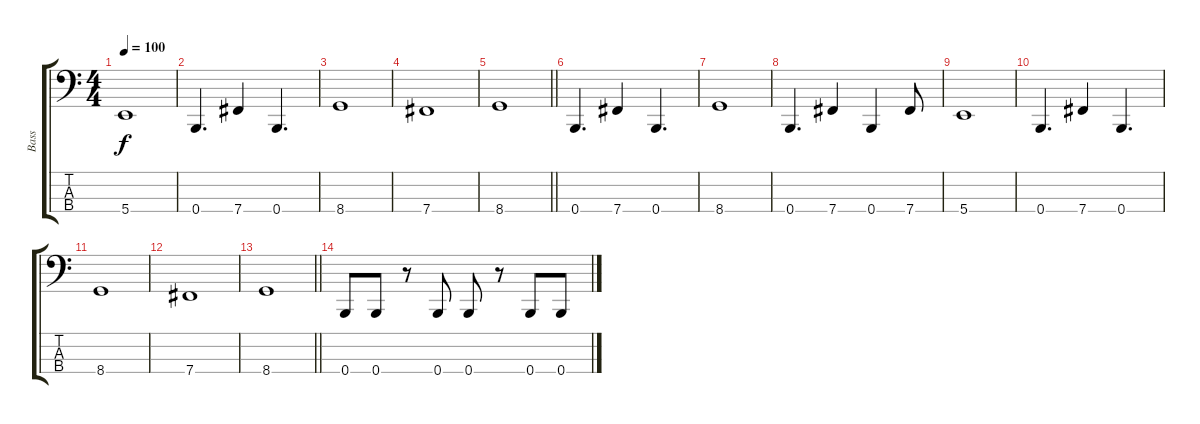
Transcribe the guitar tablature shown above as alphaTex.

\track ("Bass" "Bass") {instrument electricbasspick}
\staff {score tabs}
\tuning (E2 B1 Gb1 B0) {hide}
\ts (4 4)
\tempo 100
\clef f4
\ks c
5.4.1{dy f} |
0.4.4{d} 7.4.4 0.4.4{d} |
8.4.1 |
7.4.1 |
\barLineRight lightlight
8.4.1 |
0.4.4{d} 7.4.4 0.4.4{d} |
8.4.1 |
0.4.4{d} 7.4.4 0.4.4 7.4.8 |
5.4.1 |
0.4.4{d} 7.4.4 0.4.4{d} |
8.4.1 |
7.4.1 |
\barLineRight lightlight
8.4.1 |
0.4.8 0.4.8 r.8 0.4.8 0.4.8 r.8 0.4.8 0.4.8
